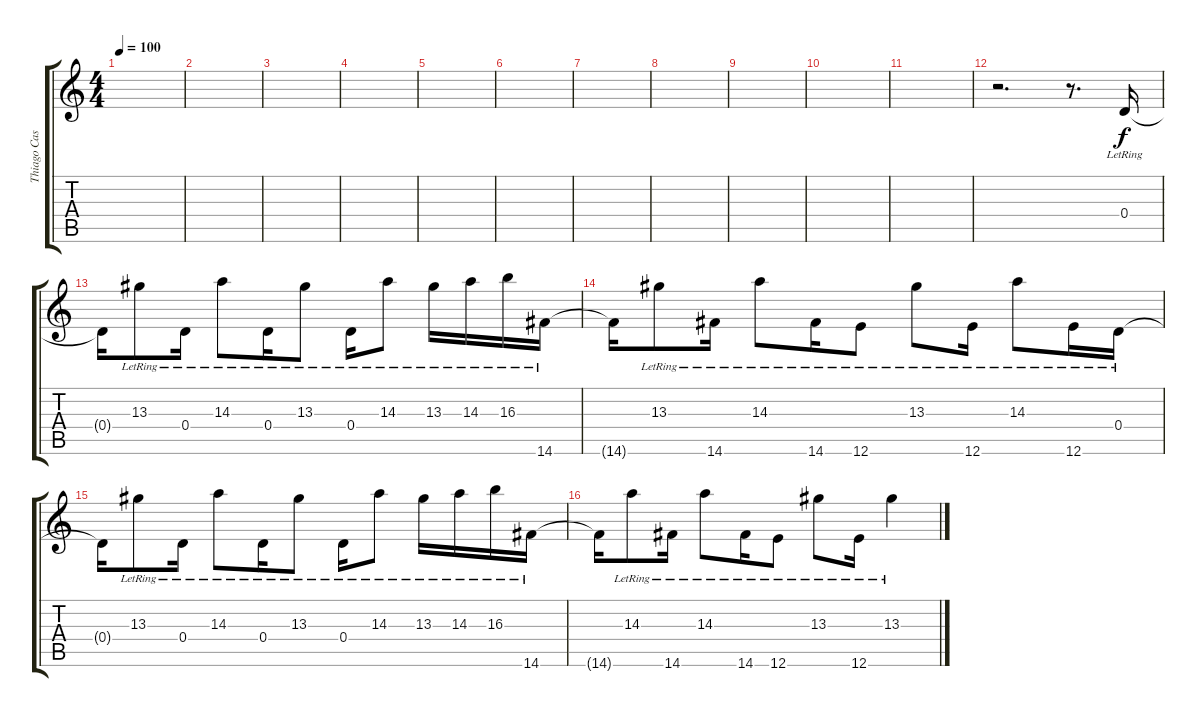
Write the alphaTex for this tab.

\track ("Thiago Castanho (limpo)" "Thiago Cas") {instrument electricguitarjazz}
\staff {score tabs}
\tuning (E4 B3 G3 D3 A2 E2) {hide}
\ts (4 4)
\tempo 100
\clef g2
\ks c
|
|
|
|
|
|
|
|
|
|
|
r.2{d} r.8{d} 0.4{lr}.16 |
0.4{t}.16 13.3{lr}.8 0.4{lr}.16 14.3{lr}.8 0.4{lr}.16 13.3{lr}.8 0.4{lr}.16 14.3{lr}.8 13.3{lr}.16 14.3{lr}.16 16.3{lr}.16 14.6{lr}.16 |
14.6{t}.16 13.3{lr}.8 14.6{lr}.16 14.3{lr}.8 14.6{lr}.16 12.6{lr}.8 13.3{lr}.8 12.6{lr}.16 14.3{lr}.8 12.6{lr}.16 0.4{lr}.16 |
0.4{t}.16 13.3{lr}.8 0.4{lr}.16 14.3{lr}.8 0.4{lr}.16 13.3{lr}.8 0.4{lr}.16 14.3{lr}.8 13.3{lr}.16 14.3{lr}.16 16.3{lr}.16 14.6{lr}.16 |
14.6{t}.16 14.3{lr}.8 14.6{lr}.16 14.3{lr}.8 14.6{lr}.16 12.6{lr}.8 13.3{lr}.8 12.6{lr}.16 13.3{lr}.4
